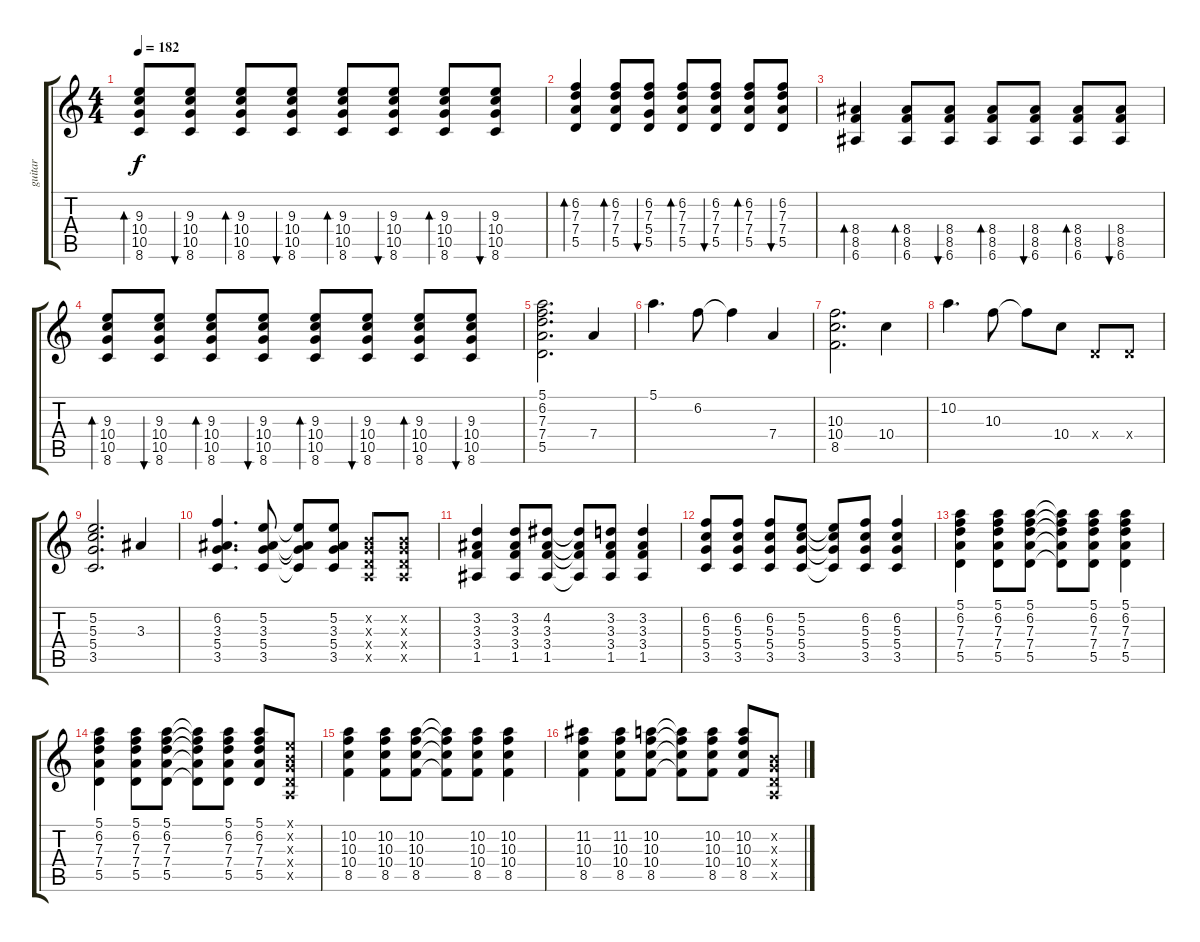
\track ("guitar" "guitar") {instrument distortionguitar}
\staff {score tabs}
\tuning (E4 B3 G3 D3 A2 E2) {hide}
\ts (4 4)
\tempo 182
\clef g2
\ks c
(9.3 10.4 10.5 8.6).8{bd 60 dy f} (9.3 10.4 10.5 8.6).8{bu 60} (9.3 10.4 10.5 8.6).8{bd 60} (9.3 10.4 10.5 8.6).8{bu 60} (9.3 10.4 10.5 8.6).8{bd 60} (9.3 10.4 10.5 8.6).8{bu 60} (9.3 10.4 10.5 8.6).8{bd 60} (9.3 10.4 10.5 8.6).8{bu 60} |
(6.2 7.3 7.4 5.5).4{bd 60} (6.2 7.3 7.4 5.5).8{bd 60} (6.2 7.3 5.4 5.5).8{bu 60} (6.2 7.3 7.4 5.5).8{bd 60} (6.2 7.3 7.4 5.5).8{bu 60} (6.2 7.3 7.4 5.5).8{bd 60} (6.2 7.3 7.4 5.5).8{bu 60} |
(8.4 8.5 6.6).4{bd 60} (8.4 8.5 6.6).8{bd 60} (8.4 8.5 6.6).8{bu 60} (8.4 8.5 6.6).8{bd 60} (8.4 8.5 6.6).8{bu 60} (8.4 8.5 6.6).8{bd 60} (8.4 8.5 6.6).8{bu 60} |
(9.3 10.4 10.5 8.6).8{bd 60} (9.3 10.4 10.5 8.6).8{bu 60} (9.3 10.4 10.5 8.6).8{bd 60} (9.3 10.4 10.5 8.6).8{bu 60} (9.3 10.4 10.5 8.6).8{bd 60} (9.3 10.4 10.5 8.6).8{bu 60} (9.3 10.4 10.5 8.6).8{bd 60} (9.3 10.4 10.5 8.6).8{bu 60} |
(5.1 6.2 7.3 7.4 5.5).2{d} 7.4.4 |
5.1.4{d} 6.2.8 6.2{t}.4 7.4.4 |
(10.3 10.4 8.5).2{d} 10.4.4 |
10.2.4{d} 10.3.8 10.3{t}.8 10.4.8 0.4{x}.8 0.4{x}.8 |
(5.2 5.3 5.4 3.5).2{d} 3.3.4 |
(6.2 3.3 5.4 3.5).4{d} (5.2 3.3 5.4 3.5).8 (5.2{t} 3.3{t} 5.4{t} 3.5{t}).8 (5.2 3.3 5.4 3.5).8 (0.2{x} 0.3{x} 0.4{x} 0.5{x}).8 (0.2{x} 0.3{x} 0.4{x} 0.5{x}).8 |
(3.2 3.3 3.4 1.5).4 (3.2 3.3 3.4 1.5).8 (4.2 3.3 3.4 1.5).8 (4.2{t} 3.3{t} 3.4{t} 1.5{t}).8 (3.2 3.3 3.4 1.5).8 (3.2 3.3 3.4 1.5).4 |
(6.2 5.3 5.4 3.5).8 (6.2 5.3 5.4 3.5).8 (6.2 5.3 5.4 3.5).8 (5.2 5.3 5.4 3.5).8 (5.2{t} 5.3{t} 5.4{t} 3.5{t}).8 (6.2 5.3 5.4 3.5).8 (6.2 5.3 5.4 3.5).4 |
(5.1 6.2 7.3 7.4 5.5).4 (5.1 6.2 7.3 7.4 5.5).8 (5.1 6.2 7.3 7.4 5.5).8 (5.1{t} 6.2{t} 7.3{t} 7.4{t} 5.5{t}).8 (5.1 6.2 7.3 7.4 5.5).8 (5.1 6.2 7.3 7.4 5.5).4 |
(5.1 6.2 7.3 7.4 5.5).4 (5.1 6.2 7.3 7.4 5.5).8 (5.1 6.2 7.3 7.4 5.5).8 (5.1{t} 6.2{t} 7.3{t} 7.4{t} 5.5{t}).8 (5.1 6.2 7.3 7.4 5.5).8 (5.1 6.2 7.3 7.4 5.5).8 (0.1{x} 0.2{x} 0.3{x} 0.4{x} 0.5{x}).8 |
(10.2 10.3 10.4 8.5).4 (10.2 10.3 10.4 8.5).8 (10.2 10.3 10.4 8.5).8 (10.2{t} 10.3{t} 10.4{t} 8.5{t}).8 (10.2 10.3 10.4 8.5).8 (10.2 10.3 10.4 8.5).4 |
(11.2 10.3 10.4 8.5).4 (11.2 10.3 10.4 8.5).8 (10.2 10.3 10.4 8.5).8 (10.2{t} 10.3{t} 10.4{t} 8.5{t}).8 (10.2 10.3 10.4 8.5).8 (10.2 10.3 10.4 8.5).8 (0.2{x} 0.3{x} 0.4{x} 0.5{x}).8
